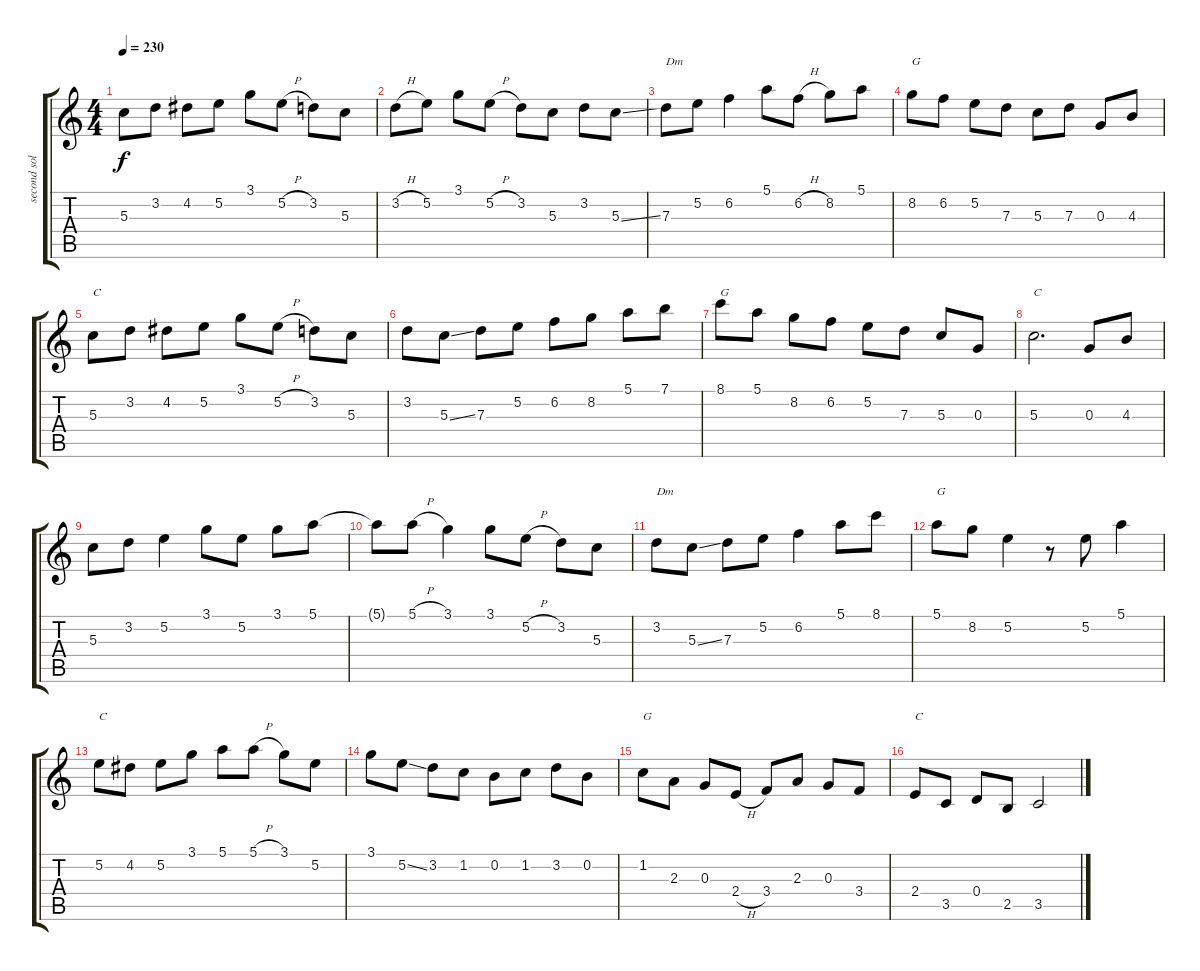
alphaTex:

\track ("second solo" "second sol") {instrument acousticguitarnylon}
\staff {score tabs}
\tuning (E4 B3 G3 D3 A2 E2) {hide}
\ts (4 4)
\tempo 230
\clef g2
\ks c
5.3.8{dy f} 3.2.8 4.2.8 5.2.8 3.1.8 5.2{h}.8 3.2.8 5.3.8 |
3.2{h}.8 5.2.8 3.1.8 5.2{h}.8 3.2.8 5.3.8 3.2.8 5.3{ss}.8 |
7.3.8{txt "Dm"} 5.2.8 6.2.4 5.1.8 6.2{h}.8 8.2.8 5.1.8 |
8.2.8{txt "G"} 6.2.8 5.2.8 7.3.8 5.3.8 7.3.8 0.3.8 4.3.8 |
5.3.8{txt "C"} 3.2.8 4.2.8 5.2.8 3.1.8 5.2{h}.8 3.2.8 5.3.8 |
3.2.8 5.3{ss}.8 7.3.8 5.2.8 6.2.8 8.2.8 5.1.8 7.1.8 |
8.1.8{txt "G"} 5.1.8 8.2.8 6.2.8 5.2.8 7.3.8 5.3.8 0.3.8 |
5.3.2{d txt "C"} 0.3.8 4.3.8 |
5.3.8 3.2.8 5.2.4 3.1.8 5.2.8 3.1.8 5.1.8 |
5.1{t}.8 5.1{h}.8 3.1.4 3.1.8 5.2{h}.8 3.2.8 5.3.8 |
3.2.8{txt "Dm"} 5.3{ss}.8 7.3.8 5.2.8 6.2.4 5.1.8 8.1.8 |
5.1.8{txt "G"} 8.2.8 5.2.4 r.8 5.2.8 5.1.4 |
5.2.8{txt "C"} 4.2.8 5.2.8 3.1.8 5.1.8 5.1{h}.8 3.1.8 5.2.8 |
3.1.8 5.2{ss}.8 3.2.8 1.2.8 0.2.8 1.2.8 3.2.8 0.2.8 |
1.2.8{txt "G"} 2.3.8 0.3.8 2.4{h}.8 3.4.8 2.3.8 0.3.8 3.4.8 |
2.4.8{txt "C"} 3.5.8 0.4.8 2.5.8 3.5.2
